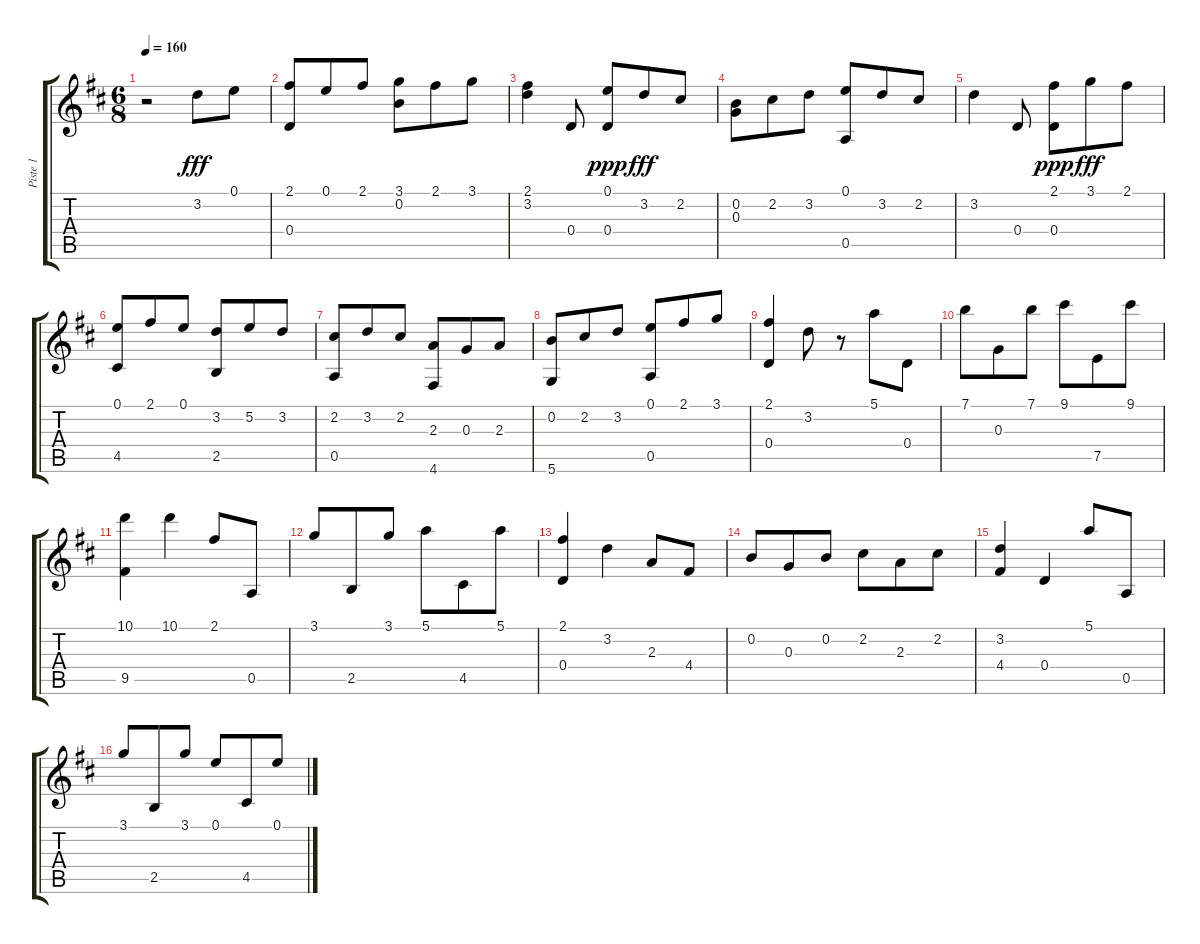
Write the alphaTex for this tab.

\track ("Piste 1" "Piste 1") {instrument acousticguitarsteel}
\staff {score tabs}
\tuning (E4 B3 G3 D3 A2 D2) {hide}
\ts (6 8)
\tempo 160
\clef g2
\ks d
r.2{dy fff instrument acousticguitarsteel} 3.2.8 0.1.8 |
(2.1 0.4).8 0.1.8 2.1.8 (3.1 0.2).8 2.1.8 3.1.8 |
(2.1 3.2).4 0.4.8 (0.1 0.4).8{dy ppp} 3.2.8{dy fff} 2.2.8 |
(0.2 0.3).8 2.2.8 3.2.8 (0.1 0.5).8 3.2.8 2.2.8 |
3.2.4 0.4.8 (2.1 0.4).8{dy ppp} 3.1.8{dy fff} 2.1.8 |
(0.1 4.5).8 2.1.8 0.1.8 (3.2 2.5).8 5.2.8 3.2.8 |
(2.2 0.5).8 3.2.8 2.2.8 (2.3 4.6).8 0.3.8 2.3.8 |
(0.2 5.6).8 2.2.8 3.2.8 (0.1 0.5).8 2.1.8 3.1.8 |
(2.1 0.4).4 3.2.8 r.8 5.1.8 0.4.8 |
7.1.8 0.3.8 7.1.8 9.1.8 7.5.8 9.1.8 |
(10.1 9.5).4 10.1.4 2.1.8 0.5.8 |
3.1.8 2.5.8 3.1.8 5.1.8 4.5.8 5.1.8 |
(2.1 0.4).4 3.2.4 2.3.8 4.4.8 |
0.2.8 0.3.8 0.2.8 2.2.8 2.3.8 2.2.8 |
(3.2 4.4).4 0.4.4 5.1.8 0.5.8 |
3.1.8 2.5.8 3.1.8 0.1.8 4.5.8 0.1.8
